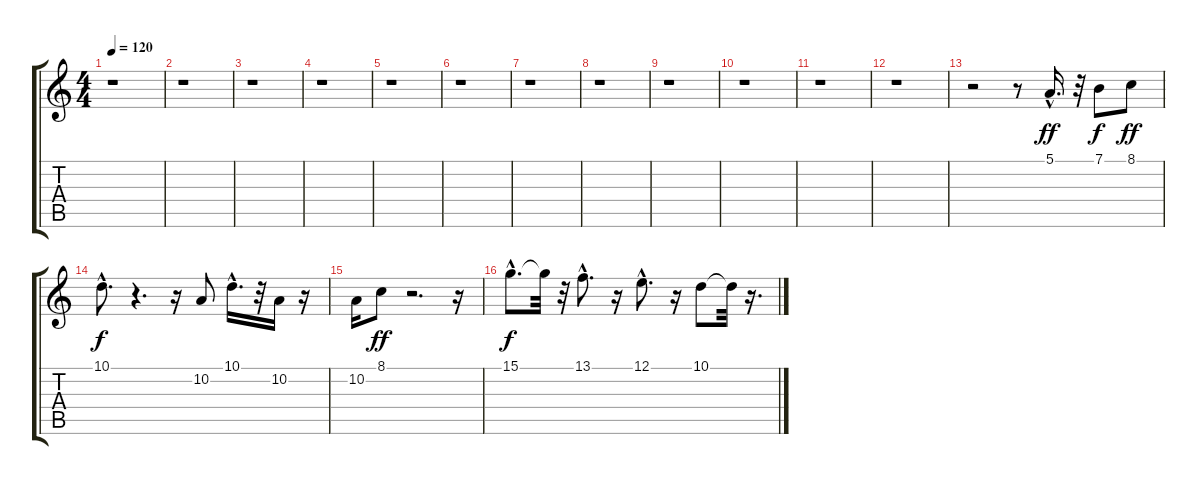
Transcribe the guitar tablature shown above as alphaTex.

\track "" {instrument trumpet}
\staff {score tabs}
\tuning (E4 B3 G3 D3 A2 E2) {hide}
\ts (4 4)
\tempo 120
\clef g2
\ks c
r.1{dy ff} |
r.1 |
r.1 |
r.1 |
r.1 |
r.1 |
r.1 |
r.1 |
r.1 |
r.1 |
r.1 |
r.1 |
r.2 r.8 5.1{hac}.16{d} r.32 7.1.8{dy f} 8.1.8{dy ff} |
10.1{hac}.8{d dy f} r.4{d} r.16 10.2.8 10.1{hac}.16{d} r.32 10.2.16 r.16 |
10.2.16 8.1.8{dy ff} r.2{d} r.16 |
15.1{hac}.8{d dy f} 15.1{t}.32 r.32 13.1{hac}.8{d} r.16 12.1{hac}.8{d} r.16 10.1.8 10.1{t}.32 r.16{d}
